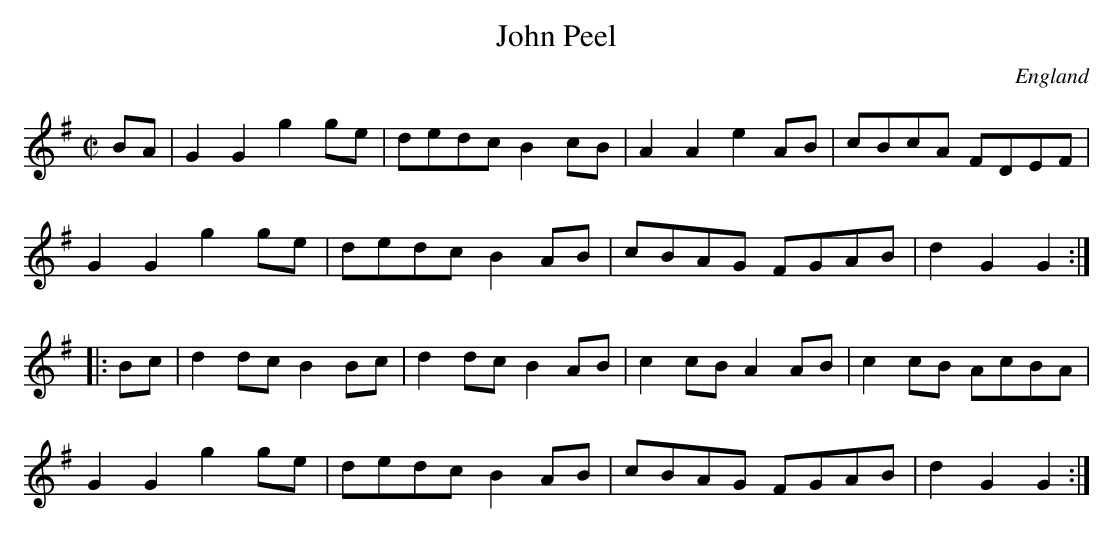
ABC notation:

X:1
T:John Peel
M:C|
O:England
K:G major
BA |\
G2G2 g2ge | dedc B2cB | A2A2 e2AB | cBcA FDEF|
G2G2 g2ge | dedc B2AB | cBAG FGAB | d2G2 G2::
Bc|\
d2dc B2Bc | d2dc B2AB | c2cB A2AB | c2cB AcBA|
G2G2 g2ge | dedc B2AB | cBAG FGAB | d2G2 G2:|
